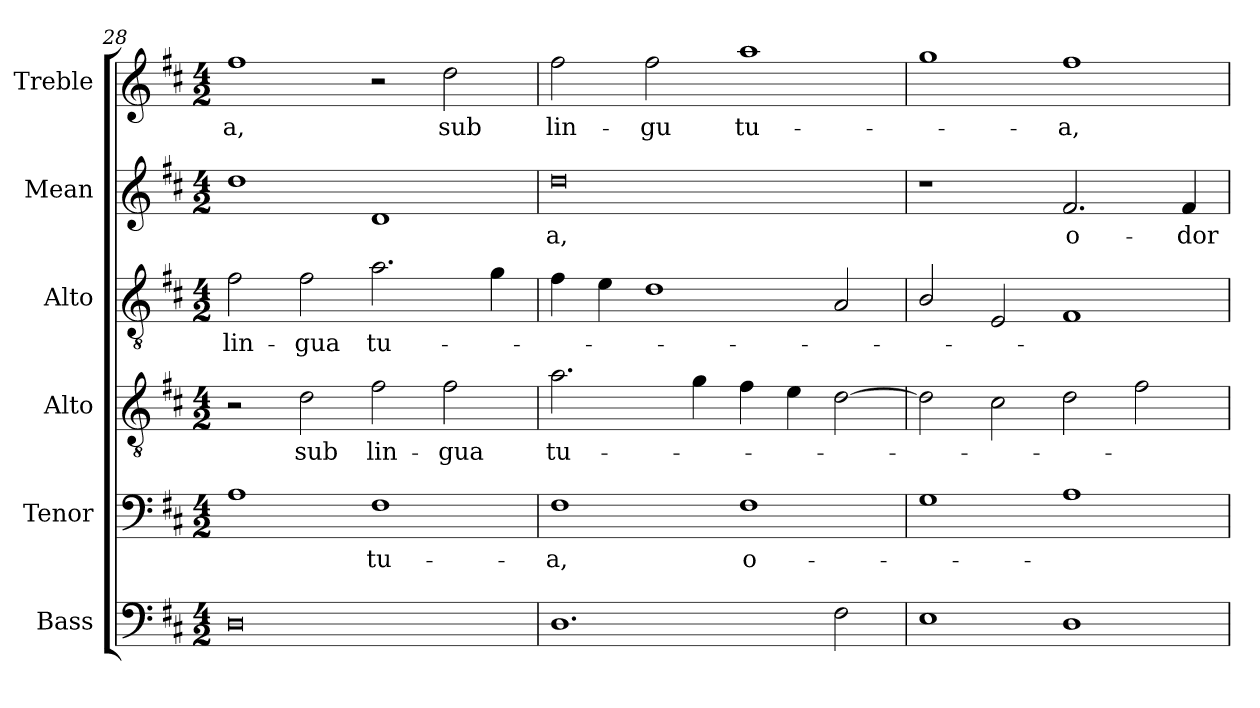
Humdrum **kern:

**kern	**kern	**text	**kern	**text	**kern	**text	**kern	**text	**kern	**text
*part6	*part5	*part5	*part4	*part4	*part3	*part3	*part2	*part2	*part1	*part1
*staff6	*staff5	*staff5	*staff4	*staff4	*staff3	*staff3	*staff2	*staff2	*staff1	*staff1
*I"Bass	*I"Tenor	*	*I"Alto	*	*I"Alto	*	*I"Mean	*	*I"Treble	*
*I'B.	*I'T.	*	*I'A.	*	*I'A.	*	*I'M.	*	*I'Tr.	*
*clefF4	*clefF4	*	*clefGv2	*	*clefGv2	*	*clefG2	*	*clefG2	*
*	*	*	*ITrd7c12	*	*ITrd7c12	*	*	*	*	*
*k[f#c#]	*k[f#c#]	*	*k[f#c#]	*	*k[f#c#]	*	*k[f#c#]	*	*k[f#c#]	*
*D:	*D:	*	*D:	*	*D:	*	*D:	*	*D:	*
*M4/2	*M4/2	*	*M4/2	*	*M4/2	*	*M4/2	*	*M4/2	*
=28	=28	=28	=28	=28	=28	=28	=28	=28	=28	=28
!	!	!	!	!	!	!LO:LY:b:color=#000000	!	!	!	!
!	!	!	!	!	!	!	!	!	!	!LO:LY:b:color=#000000
0Di	1Ai	.	2r	.	2F#i\	lin-	1ddi	.	1ff#i	-a,
!	!	!	!	!LO:LY:b:color=#000000	!	!	!	!	!	!
!	!	!	!	!	!	!LO:LY:b:color=#000000	!	!	!	!
.	.	.	2Di\	sub	2F#i\	-gua	.	.	.	.
!	!	!LO:LY:b:color=#000000	!	!	!	!	!	!	!	!
!	!	!	!	!LO:LY:b:color=#000000	!	!	!	!	!	!
!	!	!	!	!	!	!LO:LY:b:color=#000000	!	!	!	!
.	1F#i	tu-	2F#i\	lin-	2.Ai\	tu-	1di	.	2r	.
!	!	!	!	!LO:LY:b:color=#000000	!	!	!	!	!	!
!	!	!	!	!	!	!	!	!	!	!LO:LY:b:color=#000000
.	.	.	2F#i\	-gua	.	.	.	.	2ddi\	sub
.	.	.	.	.	4Gi\	.	.	.	.	.
=29	=29	=29	=29	=29	=29	=29	=29	=29	=29	=29
!	!	!LO:LY:b:color=#000000	!	!	!	!	!	!	!	!
!	!	!	!	!LO:LY:b:color=#000000	!	!	!	!	!	!
!	!	!	!	!	!	!	!	!LO:LY:b:color=#000000	!	!
!	!	!	!	!	!	!	!	!	!	!LO:LY:b:color=#000000
1.Di	1F#i	-a,	2.Ai\	tu-	4F#i\	.	0ddi	-a,	2ff#i\	lin-
.	.	.	.	.	4Ei\	.	.	.	.	.
!	!	!	!	!	!	!	!	!	!	!LO:LY:b:color=#000000
.	.	.	.	.	1Di	.	.	.	2ff#i\	-gu
.	.	.	4Gi\	.	.	.	.	.	.	.
!	!	!LO:LY:b:color=#000000	!	!	!	!	!	!	!	!
!	!	!	!	!	!	!	!	!	!	!LO:LY:b:color=#000000
.	1F#i	o-	4F#i\	.	.	.	.	.	1aai	tu-
.	.	.	4Ei\	.	.	.	.	.	.	.
2F#i\	.	.	[>2Di\	.	2AAi/	.	.	.	.	.
=30	=30	=30	=30	=30	=30	=30	=30	=30	=30	=30
1Ei	1Gi	.	2Di\]	.	2BBi/	.	1r	.	1ggi	.
.	.	.	2C#i\	.	2EEi/	.	.	.	.	.
!	!	!	!	!	!	!	!	!LO:LY:b:color=#000000	!	!
!	!	!	!	!	!	!	!	!	!	!LO:LY:b:color=#000000
1Di	1Ai	.	2Di\	.	1FF#i	.	2.f#i/	o-	1ff#i	-a,
.	.	.	2F#i\	.	.	.	.	.	.	.
!	!	!	!	!	!	!	!	!LO:LY:b:color=#000000	!	!
.	.	.	.	.	.	.	4f#i/	-dor	.	.
=	=	=	=	=	=	=	=	=	=	=
*-	*-	*-	*-	*-	*-	*-	*-	*-	*-	*-
